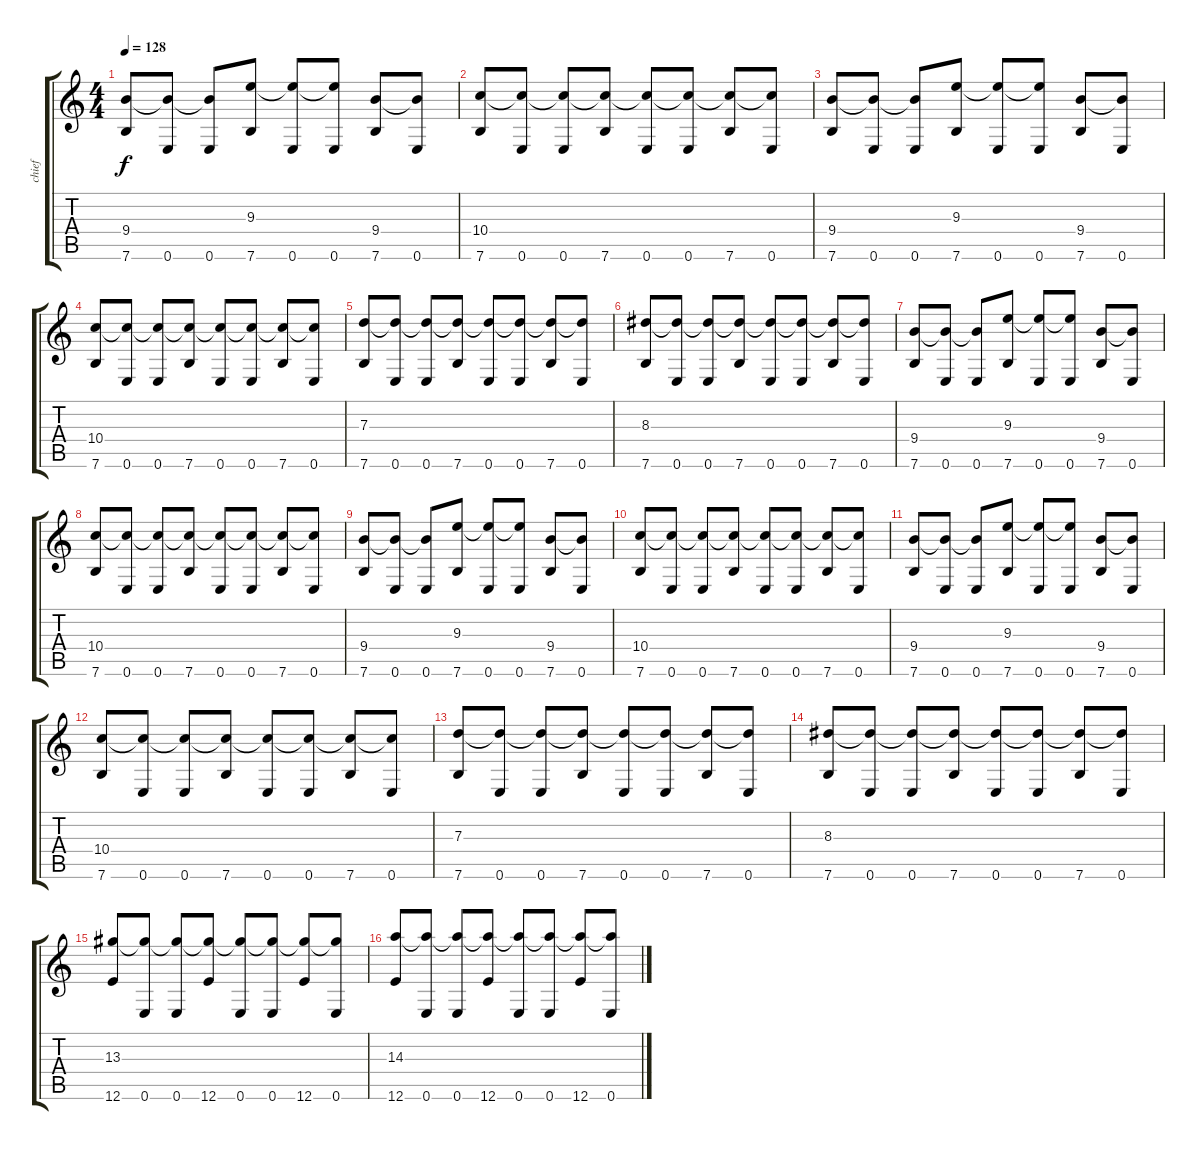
\track ("chief" "chief") {instrument acousticguitarnylon}
\staff {score tabs}
\tuning (E4 B3 G3 D3 A2 E2) {hide}
\ts (4 4)
\tempo 128
\clef g2
\ks c
(9.4 7.6).8{dy f} (9.4{t} 0.6).8 (9.4{t} 0.6).8 (9.3 7.6).8 (9.3{t} 0.6).8 (9.3{t} 0.6).8 (9.4 7.6).8 (9.4{t} 0.6).8 |
(10.4 7.6).8 (10.4{t} 0.6).8 (10.4{t} 0.6).8 (10.4{t} 7.6).8 (10.4{t} 0.6).8 (10.4{t} 0.6).8 (10.4{t} 7.6).8 (10.4{t} 0.6).8 |
(9.4 7.6).8 (9.4{t} 0.6).8 (9.4{t} 0.6).8 (9.3 7.6).8 (9.3{t} 0.6).8 (9.3{t} 0.6).8 (9.4 7.6).8 (9.4{t} 0.6).8 |
(10.4 7.6).8 (10.4{t} 0.6).8 (10.4{t} 0.6).8 (10.4{t} 7.6).8 (10.4{t} 0.6).8 (10.4{t} 0.6).8 (10.4{t} 7.6).8 (10.4{t} 0.6).8 |
(7.3 7.6).8 (7.3{t} 0.6).8 (7.3{t} 0.6).8 (7.3{t} 7.6).8 (7.3{t} 0.6).8 (7.3{t} 0.6).8 (7.3{t} 7.6).8 (7.3{t} 0.6).8 |
(8.3 7.6).8 (8.3{t} 0.6).8 (8.3{t} 0.6).8 (8.3{t} 7.6).8 (8.3{t} 0.6).8 (8.3{t} 0.6).8 (8.3{t} 7.6).8 (8.3{t} 0.6).8 |
(9.4 7.6).8 (9.4{t} 0.6).8 (9.4{t} 0.6).8 (9.3 7.6).8 (9.3{t} 0.6).8 (9.3{t} 0.6).8 (9.4 7.6).8 (9.4{t} 0.6).8 |
(10.4 7.6).8 (10.4{t} 0.6).8 (10.4{t} 0.6).8 (10.4{t} 7.6).8 (10.4{t} 0.6).8 (10.4{t} 0.6).8 (10.4{t} 7.6).8 (10.4{t} 0.6).8 |
(9.4 7.6).8 (9.4{t} 0.6).8 (9.4{t} 0.6).8 (9.3 7.6).8 (9.3{t} 0.6).8 (9.3{t} 0.6).8 (9.4 7.6).8 (9.4{t} 0.6).8 |
(10.4 7.6).8 (10.4{t} 0.6).8 (10.4{t} 0.6).8 (10.4{t} 7.6).8 (10.4{t} 0.6).8 (10.4{t} 0.6).8 (10.4{t} 7.6).8 (10.4{t} 0.6).8 |
(9.4 7.6).8 (9.4{t} 0.6).8 (9.4{t} 0.6).8 (9.3 7.6).8 (9.3{t} 0.6).8 (9.3{t} 0.6).8 (9.4 7.6).8 (9.4{t} 0.6).8 |
(10.4 7.6).8 (10.4{t} 0.6).8 (10.4{t} 0.6).8 (10.4{t} 7.6).8 (10.4{t} 0.6).8 (10.4{t} 0.6).8 (10.4{t} 7.6).8 (10.4{t} 0.6).8 |
(7.3 7.6).8 (7.3{t} 0.6).8 (7.3{t} 0.6).8 (7.3{t} 7.6).8 (7.3{t} 0.6).8 (7.3{t} 0.6).8 (7.3{t} 7.6).8 (7.3{t} 0.6).8 |
(8.3 7.6).8 (8.3{t} 0.6).8 (8.3{t} 0.6).8 (8.3{t} 7.6).8 (8.3{t} 0.6).8 (8.3{t} 0.6).8 (8.3{t} 7.6).8 (8.3{t} 0.6).8 |
(13.3 12.6).8 (13.3{t} 0.6).8 (13.3{t} 0.6).8 (13.3{t} 12.6).8 (13.3{t} 0.6).8 (13.3{t} 0.6).8 (13.3{t} 12.6).8 (13.3{t} 0.6).8 |
(14.3 12.6).8 (14.3{t} 0.6).8 (14.3{t} 0.6).8 (14.3{t} 12.6).8 (14.3{t} 0.6).8 (14.3{t} 0.6).8 (14.3{t} 12.6).8 (14.3{t} 0.6).8
